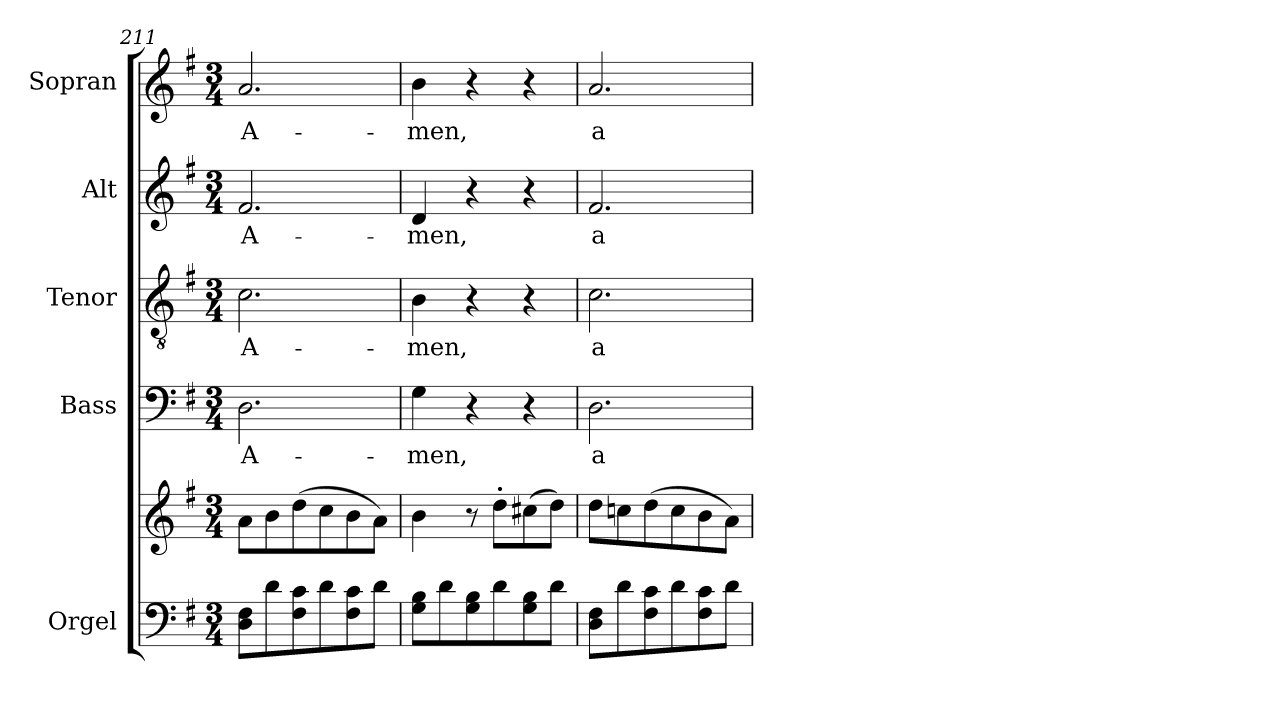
**kern	**kern	**kern	**text	**kern	**text	**kern	**text	**kern	**text
*part5	*part5	*part4	*part4	*part3	*part3	*part2	*part2	*part1	*part1
*staff6	*staff5	*staff4	*staff4	*staff3	*staff3	*staff2	*staff2	*staff1	*staff1
*I"Orgel	*	*I"Bass	*	*I"Tenor	*	*I"Alt	*	*I"Sopran	*
*I'Org.	*	*I'B.	*	*I'T.	*	*I'A.	*	*I'S.	*
!!LO:PB:g=z
*clefF4	*clefG2	*clefF4	*	*clefGv2	*	*clefG2	*	*clefG2	*
*k[f#]	*k[f#]	*k[f#]	*	*k[f#]	*	*k[f#]	*	*k[f#]	*
*G:	*G:	*G:	*	*G:	*	*G:	*	*G:	*
*M3/4	*M3/4	*M3/4	*	*M3/4	*	*M3/4	*	*M3/4	*
=211	=211	=211	=211	=211	=211	=211	=211	=211	=211
!	!	!	!LO:LY:b	!	!LO:LY:b	!	!LO:LY:b	!	!LO:LY:b
8D\ 8F#\L	8a\L	2.D\	A-	2.c\	A-	2.f#/	A-	2.a/	A-
8d\	8b\	.	.	.	.	.	.	.	.
8F#\ 8c\	(>8dd\	.	.	.	.	.	.	.	.
8d\	8cc\	.	.	.	.	.	.	.	.
8F#\ 8c\	8b\	.	.	.	.	.	.	.	.
8d\J	8a\J)	.	.	.	.	.	.	.	.
=212	=212	=212	=212	=212	=212	=212	=212	=212	=212
!	!	!	!LO:LY:b	!	!LO:LY:b	!	!LO:LY:b	!	!LO:LY:b
8G\ 8B\L	4b\	4G\	-men,	4B\	-men,	4d/	-men,	4b\	-men,
8d\	.	.	.	.	.	.	.	.	.
8G\ 8B\	8r	4r	.	4r	.	4r	.	4r	.
8d\	8dd'>\L	.	.	.	.	.	.	.	.
8G\ 8B\	(>8cc#X\	4r	.	4r	.	4r	.	4r	.
8d\J	8dd\J)	.	.	.	.	.	.	.	.
=213	=213	=213	=213	=213	=213	=213	=213	=213	=213
!	!	!	!LO:LY:b	!	!LO:LY:b	!	!LO:LY:b	!	!LO:LY:b
8D\ 8F#\L	8dd\L	2.D\	a-	2.c\	a-	2.f#/	a-	2.a/	a-
8d\	8ccn\	.	.	.	.	.	.	.	.
8F#\ 8c\	(>8dd\	.	.	.	.	.	.	.	.
8d\	8cc\	.	.	.	.	.	.	.	.
8F#\ 8c\	8b\	.	.	.	.	.	.	.	.
8d\J	8a\J)	.	.	.	.	.	.	.	.
=	=	=	=	=	=	=	=	=	=
*-	*-	*-	*-	*-	*-	*-	*-	*-	*-
